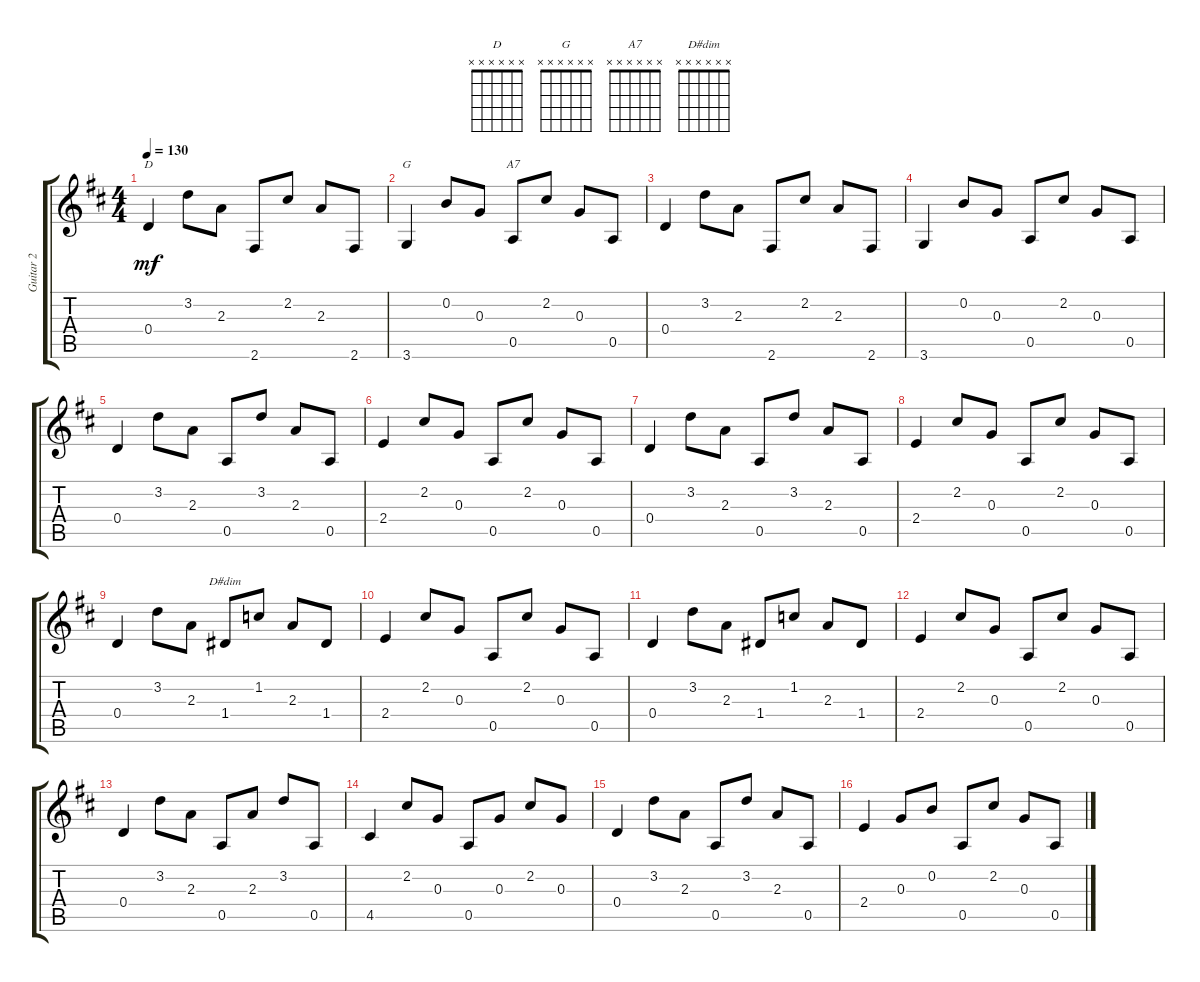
\track ("Guitar 2" "Guitar 2") {instrument acousticguitarnylon}
\staff {score tabs}
\tuning (E4 B3 G3 D3 A2 E2) {hide}
\chord ("D" x x x x x x)
\chord ("G" x x x x x x)
\chord ("A7" x x x x x x)
\chord ("D#dim" x x x x x x)
\ts (4 4)
\tempo 130
\clef g2
\ks d
0.4.4{ch "D" dy mf instrument acousticguitarnylon} 3.2.8 2.3.8 2.6.8 2.2.8 2.3.8 2.6.8 |
3.6.4{ch "G"} 0.2.8 0.3.8 0.5.8{ch "A7"} 2.2.8 0.3.8 0.5.8 |
0.4.4 3.2.8 2.3.8 2.6.8 2.2.8 2.3.8 2.6.8 |
3.6.4 0.2.8 0.3.8 0.5.8 2.2.8 0.3.8 0.5.8 |
0.4.4 3.2.8 2.3.8 0.5.8 3.2.8 2.3.8 0.5.8 |
2.4.4 2.2.8 0.3.8 0.5.8 2.2.8 0.3.8 0.5.8 |
0.4.4 3.2.8 2.3.8 0.5.8 3.2.8 2.3.8 0.5.8 |
2.4.4 2.2.8 0.3.8 0.5.8 2.2.8 0.3.8 0.5.8 |
0.4.4 3.2.8 2.3.8 1.4.8{ch "D#dim"} 1.2.8 2.3.8 1.4.8 |
2.4.4 2.2.8 0.3.8 0.5.8 2.2.8 0.3.8 0.5.8 |
0.4.4 3.2.8 2.3.8 1.4.8 1.2.8 2.3.8 1.4.8 |
2.4.4 2.2.8 0.3.8 0.5.8 2.2.8 0.3.8 0.5.8 |
0.4.4 3.2.8 2.3.8 0.5.8 2.3.8 3.2.8 0.5.8 |
4.5.4 2.2.8 0.3.8 0.5.8 0.3.8 2.2.8 0.3.8 |
0.4.4 3.2.8 2.3.8 0.5.8 3.2.8 2.3.8 0.5.8 |
2.4.4 0.3.8 0.2.8 0.5.8 2.2.8 0.3.8 0.5.8
